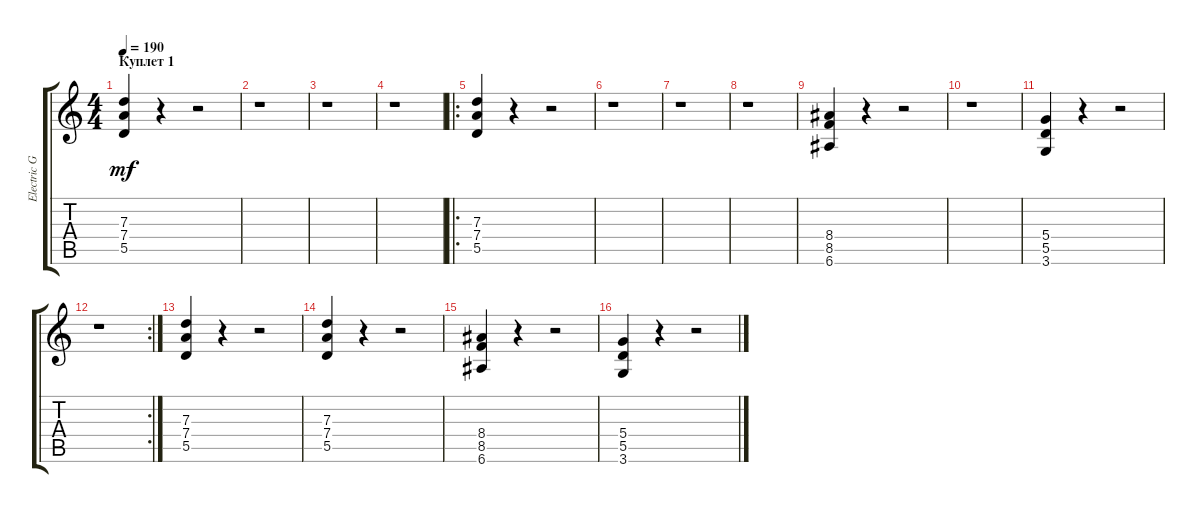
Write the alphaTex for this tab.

\track ("Electric Guitar" "Electric G") {instrument distortionguitar}
\staff {score tabs}
\tuning (E4 B3 G3 D3 A2 E2) {hide}
\ts (4 4)
\section ("" "Куплет 1")
\tempo 190
\clef g2
\ks c
(7.3 7.4 5.5).4{dy mf} r.4 r.2 |
r.1 |
r.1 |
r.1 |
\ro
(7.3 7.4 5.5).4 r.4 r.2 |
r.1 |
r.1 |
r.1 |
(8.4 8.5 6.6).4 r.4 r.2 |
r.1 |
(5.4 5.5 3.6).4 r.4 r.2 |
\rc 2
r.1 |
(7.3 7.4 5.5).4 r.4 r.2 |
(7.3 7.4 5.5).4 r.4 r.2 |
(8.4 8.5 6.6).4 r.4 r.2 |
(5.4 5.5 3.6).4 r.4 r.2
